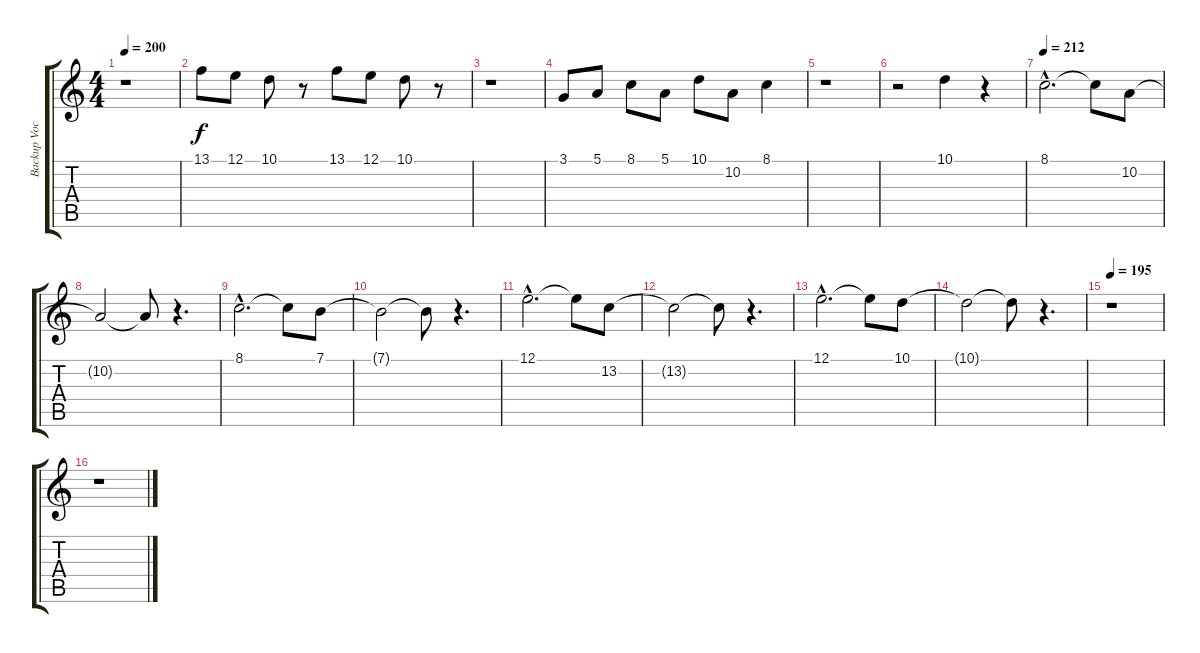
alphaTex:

\track ("Backup Vocals" "Backup Voc") {instrument choiraahs}
\staff {score tabs}
\tuning (E4 B3 G3 D3 A2 E2) {hide}
\ts (4 4)
\tempo 200
\clef g2
\ks c
r.1{dy f} |
13.1.8 12.1.8 10.1.8 r.8 13.1.8 12.1.8 10.1.8 r.8 |
r.1 |
3.1.8 5.1.8 8.1.8 5.1.8 10.1.8 10.2.8 8.1.4 |
r.1 |
r.2 10.1.4 r.4 |
\tempo 212
8.1{hac}.2{d} 8.1{t}.8 10.2.8 |
10.2{t}.2 10.2{t}.8 r.4{d} |
8.1{hac}.2{d} 8.1{t}.8 7.1.8 |
7.1{t}.2 7.1{t}.8 r.4{d} |
12.1{hac}.2{d} 12.1{t}.8 13.2.8 |
13.2{t}.2 13.2{t}.8 r.4{d} |
12.1{hac}.2{d} 12.1{t}.8 10.1.8 |
10.1{t}.2 10.1{t}.8 r.4{d} |
\tempo 195
r.1 |
r.1
